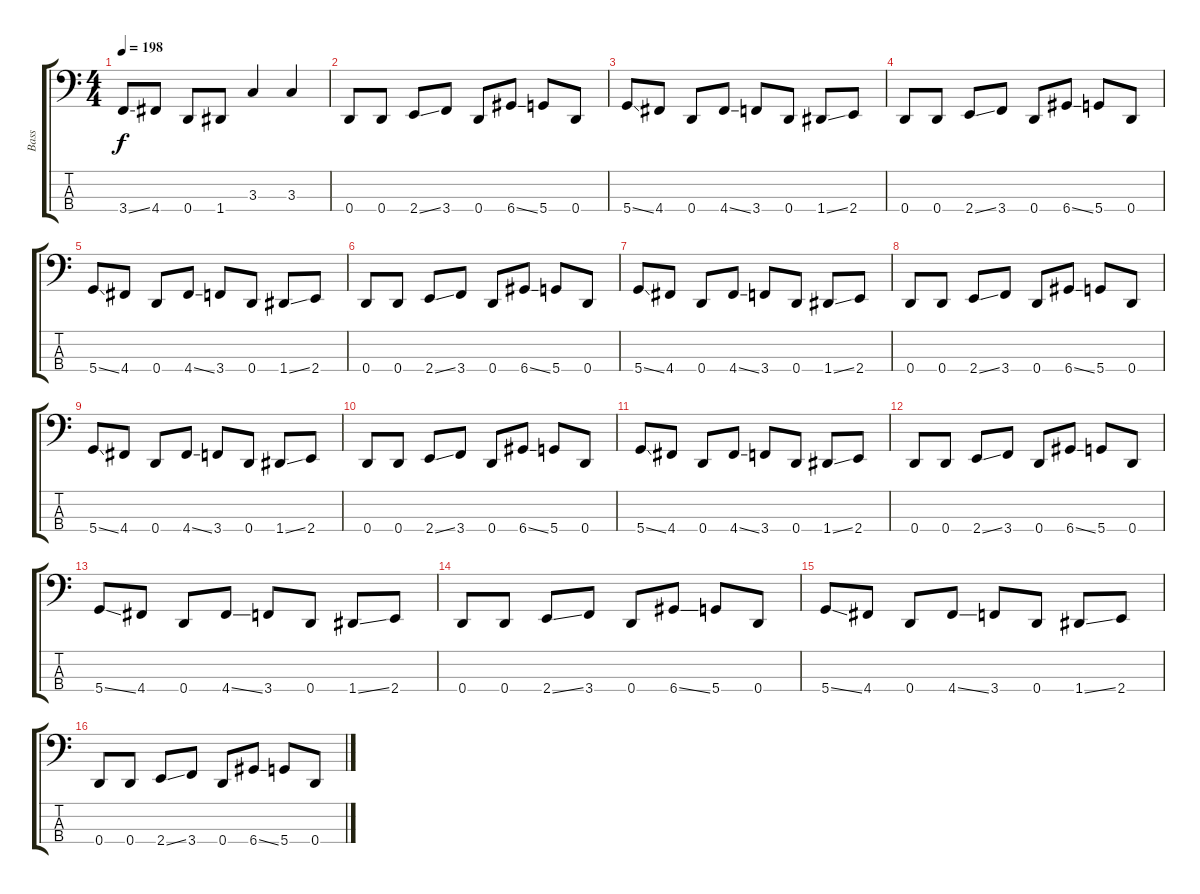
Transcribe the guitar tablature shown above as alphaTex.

\track ("Bass" "Bass") {instrument electricbasspick}
\staff {score tabs}
\tuning (G2 D2 A1 D1) {hide}
\ts (4 4)
\tempo 198
\clef f4
\ks c
3.4{ss}.8{dy f} 4.4.8 0.4.8 1.4.8 3.3.4 3.3.4 |
0.4.8 0.4.8 2.4{ss}.8 3.4.8 0.4.8 6.4{ss}.8 5.4.8 0.4.8 |
5.4{ss}.8 4.4.8 0.4.8 4.4{ss}.8 3.4.8 0.4.8 1.4{ss}.8 2.4.8 |
0.4.8 0.4.8 2.4{ss}.8 3.4.8 0.4.8 6.4{ss}.8 5.4.8 0.4.8 |
5.4{ss}.8 4.4.8 0.4.8 4.4{ss}.8 3.4.8 0.4.8 1.4{ss}.8 2.4.8 |
0.4.8 0.4.8 2.4{ss}.8 3.4.8 0.4.8 6.4{ss}.8 5.4.8 0.4.8 |
5.4{ss}.8 4.4.8 0.4.8 4.4{ss}.8 3.4.8 0.4.8 1.4{ss}.8 2.4.8 |
0.4.8 0.4.8 2.4{ss}.8 3.4.8 0.4.8 6.4{ss}.8 5.4.8 0.4.8 |
5.4{ss}.8 4.4.8 0.4.8 4.4{ss}.8 3.4.8 0.4.8 1.4{ss}.8 2.4.8 |
0.4.8 0.4.8 2.4{ss}.8 3.4.8 0.4.8 6.4{ss}.8 5.4.8 0.4.8 |
5.4{ss}.8 4.4.8 0.4.8 4.4{ss}.8 3.4.8 0.4.8 1.4{ss}.8 2.4.8 |
0.4.8 0.4.8 2.4{ss}.8 3.4.8 0.4.8 6.4{ss}.8 5.4.8 0.4.8 |
5.4{ss}.8 4.4.8 0.4.8 4.4{ss}.8 3.4.8 0.4.8 1.4{ss}.8 2.4.8 |
0.4.8 0.4.8 2.4{ss}.8 3.4.8 0.4.8 6.4{ss}.8 5.4.8 0.4.8 |
5.4{ss}.8 4.4.8 0.4.8 4.4{ss}.8 3.4.8 0.4.8 1.4{ss}.8 2.4.8 |
0.4.8 0.4.8 2.4{ss}.8 3.4.8 0.4.8 6.4{ss}.8 5.4.8 0.4.8
